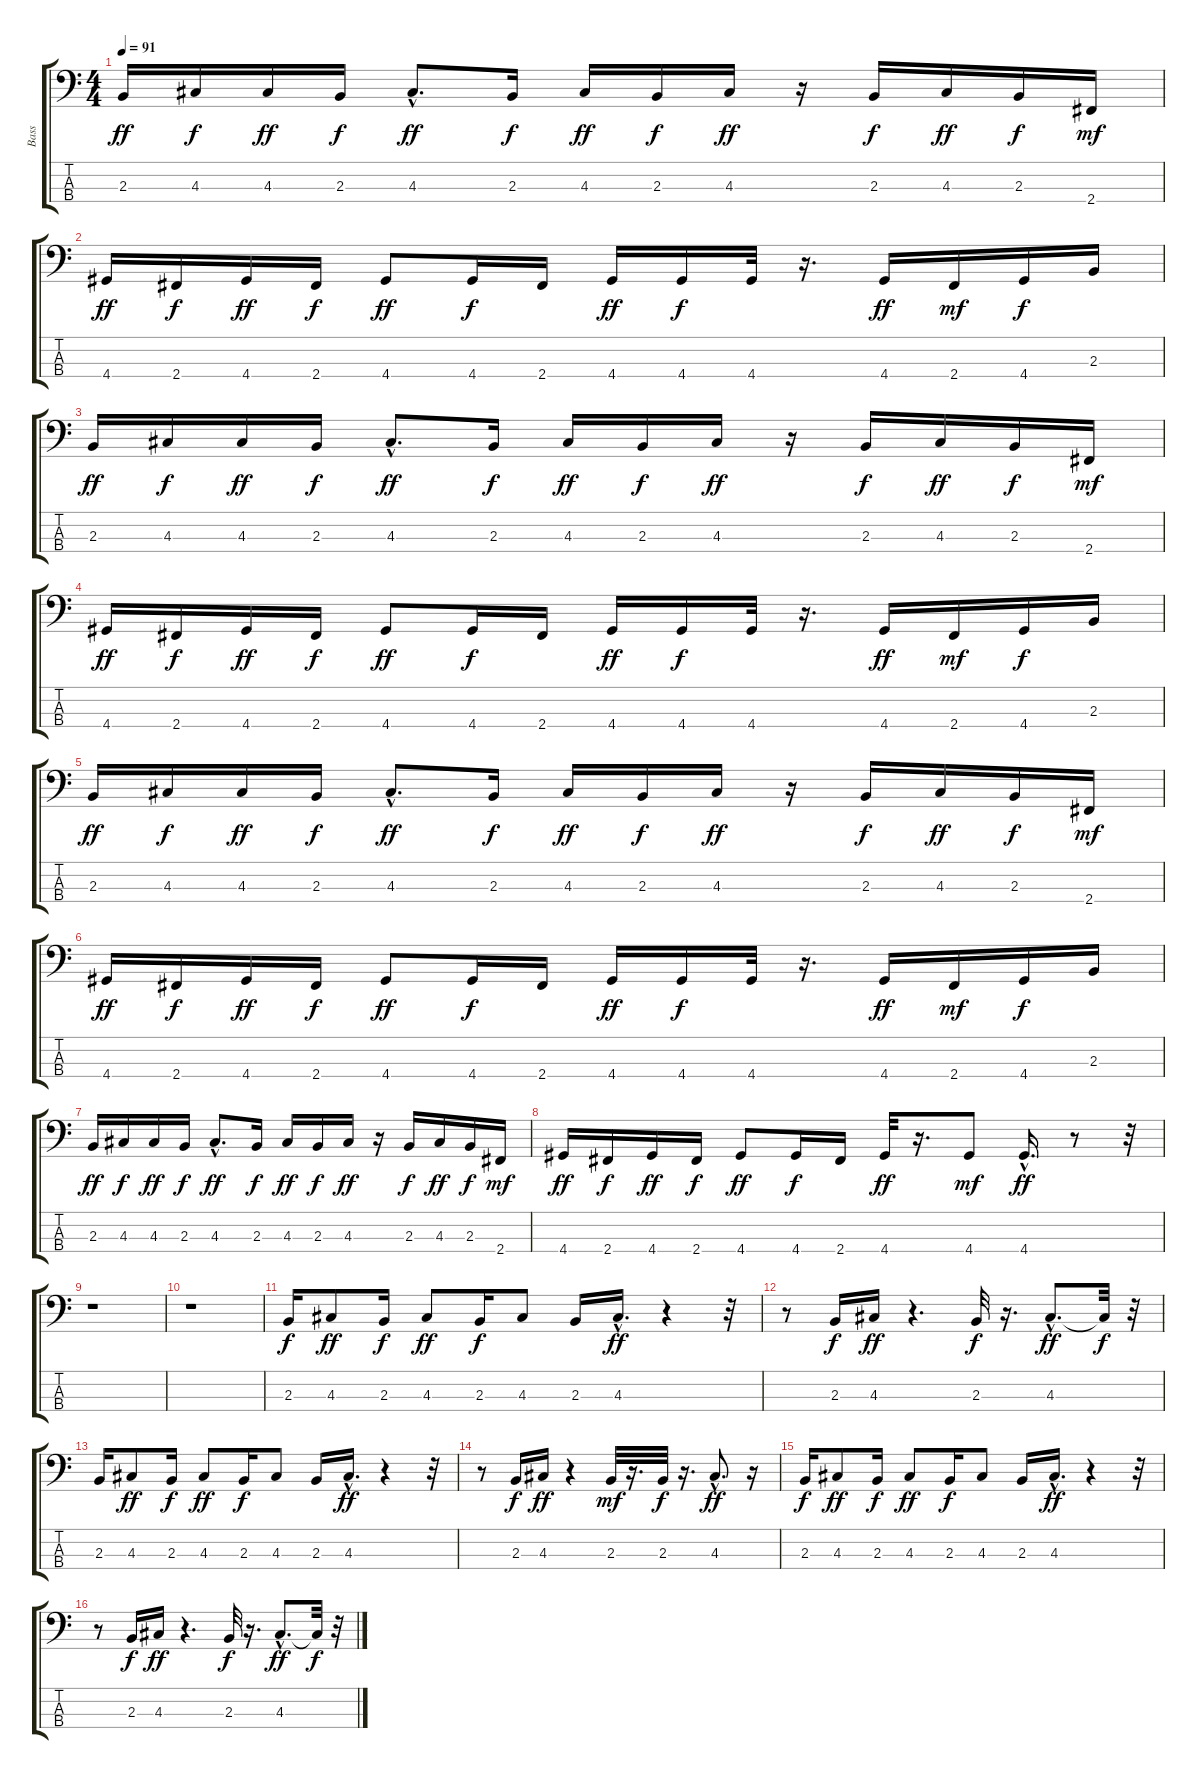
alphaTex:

\track ("Bass" "Bass") {instrument synthbass2}
\staff {score tabs}
\tuning (G2 D2 A1 E1) {hide}
\ts (4 4)
\tempo 91
\clef f4
\ks c
2.3.16{dy ff} 4.3.16{dy f} 4.3.16{dy ff} 2.3.16{dy f} 4.3{hac}.8{d dy ff} 2.3.16{dy f} 4.3.16{dy ff} 2.3.16{dy f} 4.3.16{dy ff} r.16 2.3.16{dy f} 4.3.16{dy ff} 2.3.16{dy f} 2.4.16{dy mf} |
4.4.16{dy ff} 2.4.16{dy f} 4.4.16{dy ff} 2.4.16{dy f} 4.4.8{dy ff} 4.4.16{dy f} 2.4.16 4.4.16{dy ff} 4.4.16{dy f} 4.4.32 r.16{d} 4.4.16{dy ff} 2.4.16{dy mf} 4.4.16{dy f} 2.3.16 |
2.3.16{dy ff} 4.3.16{dy f} 4.3.16{dy ff} 2.3.16{dy f} 4.3{hac}.8{d dy ff} 2.3.16{dy f} 4.3.16{dy ff} 2.3.16{dy f} 4.3.16{dy ff} r.16 2.3.16{dy f} 4.3.16{dy ff} 2.3.16{dy f} 2.4.16{dy mf} |
4.4.16{dy ff} 2.4.16{dy f} 4.4.16{dy ff} 2.4.16{dy f} 4.4.8{dy ff} 4.4.16{dy f} 2.4.16 4.4.16{dy ff} 4.4.16{dy f} 4.4.32 r.16{d} 4.4.16{dy ff} 2.4.16{dy mf} 4.4.16{dy f} 2.3.16 |
2.3.16{dy ff} 4.3.16{dy f} 4.3.16{dy ff} 2.3.16{dy f} 4.3{hac}.8{d dy ff} 2.3.16{dy f} 4.3.16{dy ff} 2.3.16{dy f} 4.3.16{dy ff} r.16 2.3.16{dy f} 4.3.16{dy ff} 2.3.16{dy f} 2.4.16{dy mf} |
4.4.16{dy ff} 2.4.16{dy f} 4.4.16{dy ff} 2.4.16{dy f} 4.4.8{dy ff} 4.4.16{dy f} 2.4.16 4.4.16{dy ff} 4.4.16{dy f} 4.4.32 r.16{d} 4.4.16{dy ff} 2.4.16{dy mf} 4.4.16{dy f} 2.3.16 |
2.3.16{dy ff} 4.3.16{dy f} 4.3.16{dy ff} 2.3.16{dy f} 4.3{hac}.8{d dy ff} 2.3.16{dy f} 4.3.16{dy ff} 2.3.16{dy f} 4.3.16{dy ff} r.16 2.3.16{dy f} 4.3.16{dy ff} 2.3.16{dy f} 2.4.16{dy mf} |
4.4.16{dy ff} 2.4.16{dy f} 4.4.16{dy ff} 2.4.16{dy f} 4.4.8{dy ff} 4.4.16{dy f} 2.4.16 4.4.32{dy ff} r.16{d} 4.4.8{dy mf} 4.4{hac}.16{d dy ff} r.8 r.32 |
r.1 |
r.1 |
2.3.16{dy f} 4.3.8{dy ff} 2.3.16{dy f} 4.3.8{dy ff} 2.3.16{dy f} 4.3.8 2.3.16 4.3{hac}.16{d dy ff} r.4 r.32 |
r.8 2.3.16{dy f} 4.3.16{dy ff} r.4{d} 2.3.32{dy f} r.16{d} 4.3{hac}.8{d dy ff} 4.3{t}.32{dy f} r.32 |
2.3.16 4.3.8{dy ff} 2.3.16{dy f} 4.3.8{dy ff} 2.3.16{dy f} 4.3.8 2.3.16 4.3{hac}.16{d dy ff} r.4 r.32 |
r.8 2.3.16{dy f} 4.3.16{dy ff} r.4 2.3.32{dy mf} r.16{d} 2.3.32{dy f} r.16{d} 4.3{hac}.8{d dy ff} r.16 |
2.3.16{dy f} 4.3.8{dy ff} 2.3.16{dy f} 4.3.8{dy ff} 2.3.16{dy f} 4.3.8 2.3.16 4.3{hac}.16{d dy ff} r.4 r.32 |
r.8 2.3.16{dy f} 4.3.16{dy ff} r.4{d} 2.3.32{dy f} r.16{d} 4.3{hac}.8{d dy ff} 4.3{t}.32{dy f} r.32
